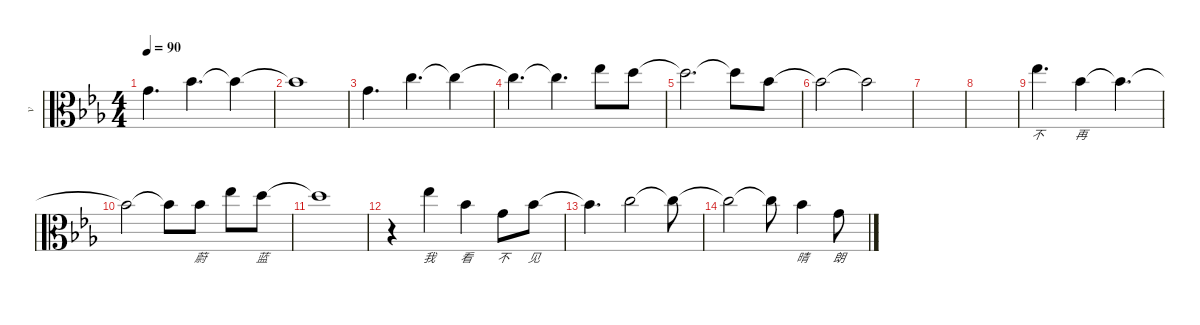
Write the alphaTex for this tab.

\defaultSystemsLayout 4
\hideDynamics
\bracketExtendMode nobrackets
\otherSystemsTrackNameOrientation horizontal
\track ("Vocal" "v") {instrument viola}
\staff {score}
\tuning (A4 D4 G3 C3)
\ts (4 4)
\tempo 90
\clef c3
\ks cminor
5.2{t acc forcenatural}.4{d dy ff beam Down} 1.1{acc b}.4{d beam Down} 1.1{t acc b}.4{beam Down} |
1.1{t acc b}.1{beam Down} |
5.2{acc forcenatural}.4{d beam Down} 3.1{acc forcenatural}.4{d beam Down} 3.1{t acc forcenatural}.4{beam Down} |
3.1{t acc forcenatural}.4{d beam Down} 3.1{t acc forcenatural}.4{d beam Down} 6.1{acc b}.8{beam Down} 5.1{acc forcenatural}.8{beam Down} |
5.1{t acc forcenatural}.2{d beam Down} 5.1{t acc forcenatural}.8{beam Down} 1.1{acc b}.8{beam Down} |
1.1{t acc b}.2{beam Down} 1.1{t acc b}.2{beam Down} |
|
|
6.1{acc b}.4{d lyrics (0 "不") lyrics (1 "") lyrics (2 "") lyrics (3 "") lyrics (4 "") dy f beam Down} 1.1{acc b}.4{lyrics (0 "再") lyrics (1 "") lyrics (2 "") lyrics (3 "") lyrics (4 "") beam Down} 1.1{t acc b}.4{d beam Down} |
1.1{t acc b}.2{beam Down} 1.1{t acc b}.8{beam Down} 1.1{acc b}.8{lyrics (0 "蔚") lyrics (1 "") lyrics (2 "") lyrics (3 "") lyrics (4 "") beam Down} 6.1{acc b}.8{beam Down} 5.1{acc forcenatural}.8{lyrics (0 "蓝") lyrics (1 "") lyrics (2 "") lyrics (3 "") lyrics (4 "") beam Down} |
5.1{t acc forcenatural}.1{beam Down} |
r.4{beam Down} 6.1{acc b}.4{lyrics (0 "我") lyrics (1 "") lyrics (2 "") lyrics (3 "") lyrics (4 "") dy mf beam Down} 1.1{acc b}.4{lyrics (0 "看") lyrics (1 "") lyrics (2 "") lyrics (3 "") lyrics (4 "") beam Down} 5.2{acc forcenatural}.8{lyrics (0 "不") lyrics (1 "") lyrics (2 "") lyrics (3 "") lyrics (4 "") beam Down} 1.1{acc b}.8{lyrics (0 "见") lyrics (1 "") lyrics (2 "") lyrics (3 "") lyrics (4 "") beam Down} |
1.1{t acc b}.4{d beam Down} 3.1{acc forcenatural}.2{beam Down} 3.1{t acc forcenatural}.8{beam Down} |
3.1{t acc forcenatural}.2{beam Down} 3.1{t acc forcenatural}.8{beam Down} 1.1{acc b}.4{lyrics (0 "晴") lyrics (1 "") lyrics (2 "") lyrics (3 "") lyrics (4 "") beam Down} 5.2{acc forcenatural}.8{lyrics (0 "朗") lyrics (1 "") lyrics (2 "") lyrics (3 "") lyrics (4 "") beam Down}
